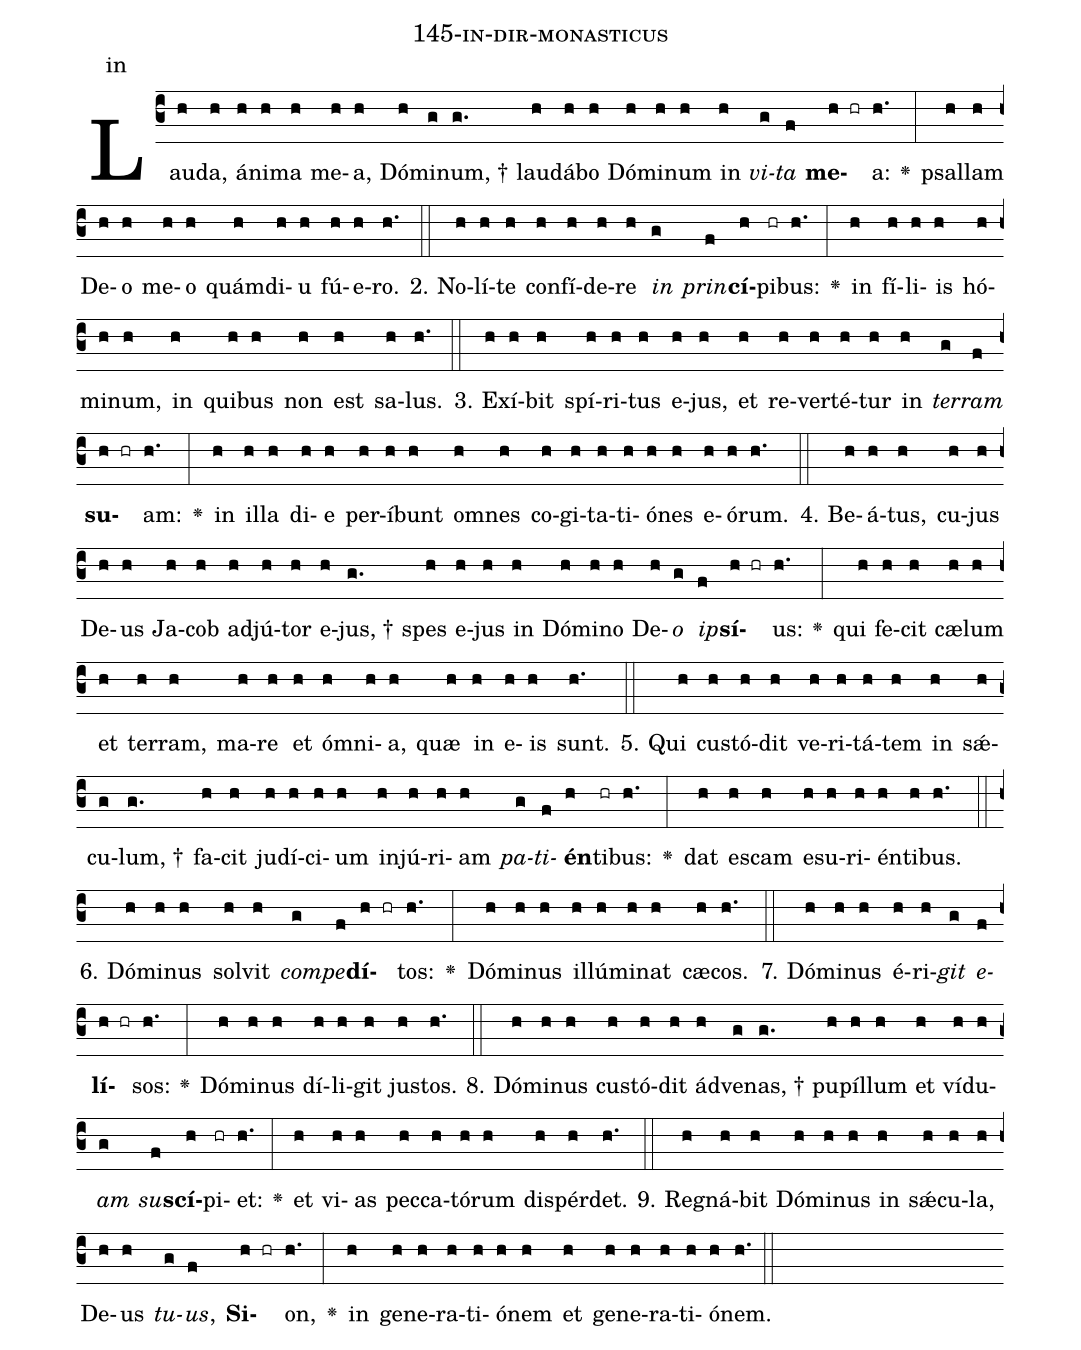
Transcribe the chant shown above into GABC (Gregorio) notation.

name: 145-in-dir-monasticus;
annotation: in;
%%
(c3)Lau(h)da,(h) á(h)ni(h)ma(h) me(h)a,(h) Dó(h)mi(g)num, †(g.) lau(h)dá(h)bo(h) Dó(h)mi(h)num(h) in(h) <i>vi</i>(g)<i>ta</i>(f) <b>me</b>(h hr)a:(h.) <v>\greheightstar</v>(:) psal(h)lam(h) De(h)o(h) me(h)o(h) quám(h)di(h)u(h) fú(h)e(h)ro.(h.) (::)
2. No(h)lí(h)te(h) con(h)fí(h)de(h)re(h) <i>in</i>(g) <i>prin</i>(f)<b>cí</b>(h)pi(hr)bus:(h.) <v>\greheightstar</v>(:) in(h) fí(h)li(h)is(h) hó(h)mi(h)num,(h) in(h) qui(h)bus(h) non(h) est(h) sa(h)lus.(h.) (::)
3. Ex(h)í(h)bit(h) spí(h)ri(h)tus(h) e(h)jus,(h) et(h) re(h)ver(h)té(h)tur(h) in(h) <i>ter</i>(g)<i>ram</i>(f) <b>su</b>(h hr)am:(h.) <v>\greheightstar</v>(:) in(h) il(h)la(h) di(h)e(h) per(h)í(h)bunt(h) om(h)nes(h) co(h)gi(h)ta(h)ti(h)ó(h)nes(h) e(h)ó(h)rum.(h.) (::)
4. Be(h)á(h)tus,(h) cu(h)jus(h) De(h)us(h) Ja(h)cob(h) ad(h)jú(h)tor(h) e(h)jus, †(g.) spes(h) e(h)jus(h) in(h) Dó(h)mi(h)no(h) De(h)<i>o</i>(g) <i>ip</i>(f)<b>sí</b>(h hr)us:(h.) <v>\greheightstar</v>(:) qui(h) fe(h)cit(h) cæ(h)lum(h) et(h) ter(h)ram,(h) ma(h)re(h) et(h) óm(h)ni(h)a,(h) quæ(h) in(h) e(h)is(h) sunt.(h.) (::)
5. Qui(h) cus(h)tó(h)dit(h) ve(h)ri(h)tá(h)tem(h) in(h) sǽ(h)cu(g)lum, †(g.) fa(h)cit(h) ju(h)dí(h)ci(h)um(h) in(h)jú(h)ri(h)am(h) <i>pa</i>(g)<i>ti</i>(f)<b>én</b>(h)ti(hr)bus:(h.) <v>\greheightstar</v>(:) dat(h) es(h)cam(h) e(h)su(h)ri(h)én(h)ti(h)bus.(h.) (::)
6. Dó(h)mi(h)nus(h) sol(h)vit(h) <i>com</i>(g)<i>pe</i>(f)<b>dí</b>(h hr)tos:(h.) <v>\greheightstar</v>(:) Dó(h)mi(h)nus(h) il(h)lú(h)mi(h)nat(h) cæ(h)cos.(h.) (::)
7. Dó(h)mi(h)nus(h) é(h)ri(h)<i>git</i>(g) <i>e</i>(f)<b>lí</b>(h hr)sos:(h.) <v>\greheightstar</v>(:) Dó(h)mi(h)nus(h) dí(h)li(h)git(h) jus(h)tos.(h.) (::)
8. Dó(h)mi(h)nus(h) cus(h)tó(h)dit(h) ád(h)ve(g)nas, †(g.) pu(h)píl(h)lum(h) et(h) ví(h)du(h)<i>am</i>(g) <i>su</i>(f)<b>scí</b>(h)pi(hr)et:(h.) <v>\greheightstar</v>(:) et(h) vi(h)as(h) pec(h)ca(h)tó(h)rum(h) dis(h)pér(h)det.(h.) (::)
9. Re(h)gná(h)bit(h) Dó(h)mi(h)nus(h) in(h) sǽ(h)cu(h)la,(h) De(h)us(h) <i>tu</i>(g)<i>us</i>,(f) <b>Si</b>(h hr)on,(h.) <v>\greheightstar</v>(:) in(h) ge(h)ne(h)ra(h)ti(h)ó(h)nem(h) et(h) ge(h)ne(h)ra(h)ti(h)ó(h)nem.(h.) (::)
